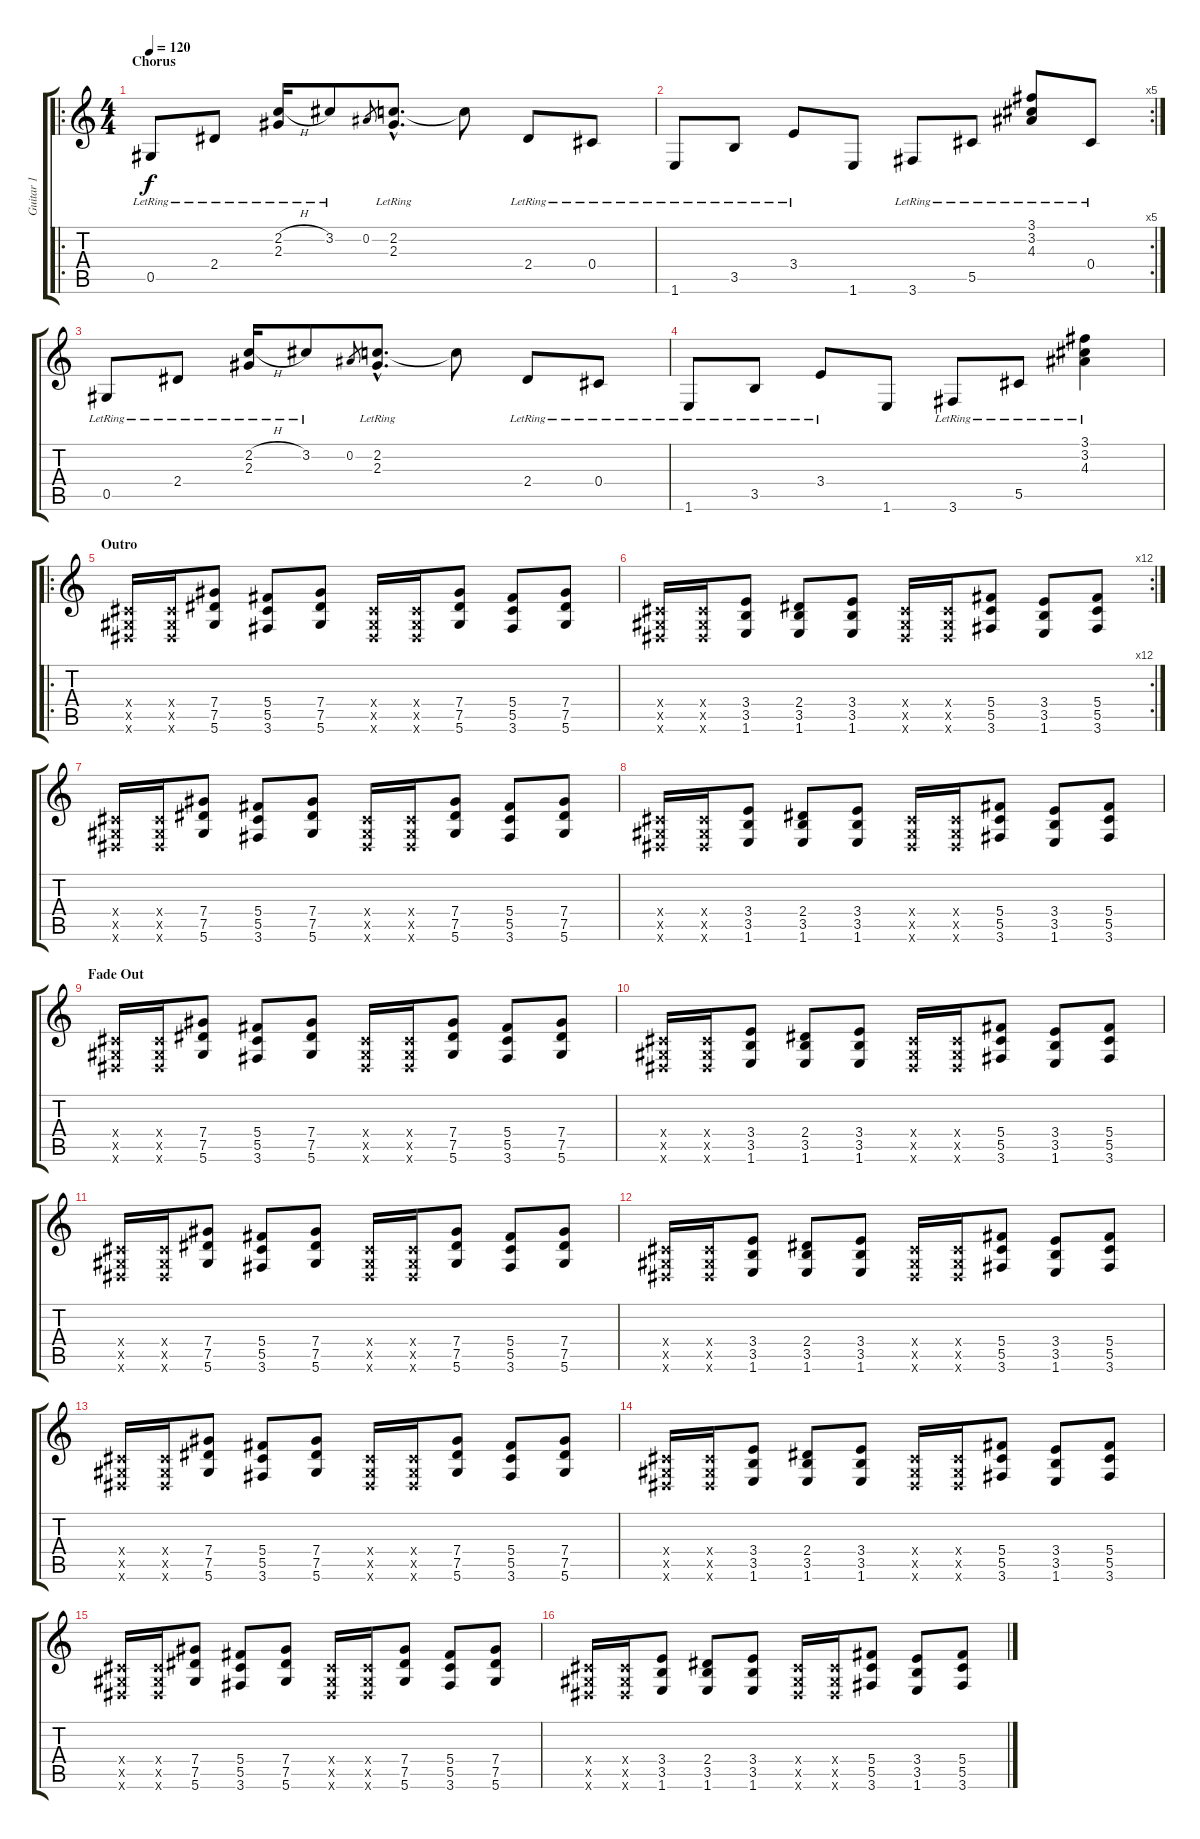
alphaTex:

\track ("Guitar 1" "Guitar 1") {instrument acousticguitarsteel}
\staff {score tabs}
\tuning (Eb4 Bb3 Gb3 Db3 Ab2 Eb2) {hide}
\ro
\ts (4 4)
\section ("" "Chorus")
\tempo 120
\clef g2
\ks c
0.5{lr}.8{dy f} 2.4{lr}.8 (2.2{h} 2.3{lr}).16 3.2{lr}.8 0.2.8{gr} (2.2{hac} 2.3{hac lr}).8{d} 2.2{t}.8 2.4{lr}.8 0.4{lr}.8 |
\rc 5
1.6{lr}.8 3.5{lr}.8 3.4{lr}.8 1.6.8 3.6{lr}.8 5.5{lr}.8 (3.1 3.2 4.3{lr}).8 0.4{lr}.8 |
0.5{lr}.8 2.4{lr}.8 (2.2{h} 2.3{lr}).16 3.2{lr}.8 0.2.8{gr} (2.2{hac} 2.3{hac lr}).8{d} 2.2{t}.8 2.4{lr}.8 0.4{lr}.8 |
1.6{lr}.8 3.5{lr}.8 3.4{lr}.8 1.6.8 3.6{lr}.8 5.5{lr}.8 (3.1 3.2 4.3{lr}).4 |
\ro
\section ("" "Outro")
(0.4{x} 0.5{x} 0.6{x}).16 (0.4{x} 0.5{x} 0.6{x}).16 (7.4 7.5 5.6).8 (5.4 5.5 3.6).8 (7.4 7.5 5.6).8 (0.4{x} 0.5{x} 0.6{x}).16 (0.4{x} 0.5{x} 0.6{x}).16 (7.4 7.5 5.6).8 (5.4 5.5 3.6).8 (7.4 7.5 5.6).8 |
\rc 12
(0.4{x} 0.5{x} 0.6{x}).16 (0.4{x} 0.5{x} 0.6{x}).16 (3.4 3.5 1.6).8 (2.4 3.5 1.6).8 (3.4 3.5 1.6).8 (0.4{x} 0.5{x} 0.6{x}).16 (0.4{x} 0.5{x} 0.6{x}).16 (5.4 5.5 3.6).8 (3.4 3.5 1.6).8 (5.4 5.5 3.6).8 |
(0.4{x} 0.5{x} 0.6{x}).16 (0.4{x} 0.5{x} 0.6{x}).16 (7.4 7.5 5.6).8 (5.4 5.5 3.6).8 (7.4 7.5 5.6).8 (0.4{x} 0.5{x} 0.6{x}).16 (0.4{x} 0.5{x} 0.6{x}).16 (7.4 7.5 5.6).8 (5.4 5.5 3.6).8 (7.4 7.5 5.6).8 |
(0.4{x} 0.5{x} 0.6{x}).16 (0.4{x} 0.5{x} 0.6{x}).16 (3.4 3.5 1.6).8 (2.4 3.5 1.6).8 (3.4 3.5 1.6).8 (0.4{x} 0.5{x} 0.6{x}).16 (0.4{x} 0.5{x} 0.6{x}).16 (5.4 5.5 3.6).8 (3.4 3.5 1.6).8 (5.4 5.5 3.6).8 |
\section ("" "Fade Out")
(0.4{x} 0.5{x} 0.6{x}).16 (0.4{x} 0.5{x} 0.6{x}).16 (7.4 7.5 5.6).8 (5.4 5.5 3.6).8 (7.4 7.5 5.6).8 (0.4{x} 0.5{x} 0.6{x}).16 (0.4{x} 0.5{x} 0.6{x}).16 (7.4 7.5 5.6).8 (5.4 5.5 3.6).8 (7.4 7.5 5.6).8 |
(0.4{x} 0.5{x} 0.6{x}).16 (0.4{x} 0.5{x} 0.6{x}).16 (3.4 3.5 1.6).8 (2.4 3.5 1.6).8 (3.4 3.5 1.6).8 (0.4{x} 0.5{x} 0.6{x}).16 (0.4{x} 0.5{x} 0.6{x}).16 (5.4 5.5 3.6).8 (3.4 3.5 1.6).8 (5.4 5.5 3.6).8 |
(0.4{x} 0.5{x} 0.6{x}).16 (0.4{x} 0.5{x} 0.6{x}).16 (7.4 7.5 5.6).8 (5.4 5.5 3.6).8 (7.4 7.5 5.6).8 (0.4{x} 0.5{x} 0.6{x}).16 (0.4{x} 0.5{x} 0.6{x}).16 (7.4 7.5 5.6).8 (5.4 5.5 3.6).8 (7.4 7.5 5.6).8 |
(0.4{x} 0.5{x} 0.6{x}).16 (0.4{x} 0.5{x} 0.6{x}).16 (3.4 3.5 1.6).8 (2.4 3.5 1.6).8 (3.4 3.5 1.6).8 (0.4{x} 0.5{x} 0.6{x}).16 (0.4{x} 0.5{x} 0.6{x}).16 (5.4 5.5 3.6).8 (3.4 3.5 1.6).8 (5.4 5.5 3.6).8 |
(0.4{x} 0.5{x} 0.6{x}).16 (0.4{x} 0.5{x} 0.6{x}).16 (7.4 7.5 5.6).8 (5.4 5.5 3.6).8 (7.4 7.5 5.6).8 (0.4{x} 0.5{x} 0.6{x}).16 (0.4{x} 0.5{x} 0.6{x}).16 (7.4 7.5 5.6).8 (5.4 5.5 3.6).8 (7.4 7.5 5.6).8 |
(0.4{x} 0.5{x} 0.6{x}).16 (0.4{x} 0.5{x} 0.6{x}).16 (3.4 3.5 1.6).8 (2.4 3.5 1.6).8 (3.4 3.5 1.6).8 (0.4{x} 0.5{x} 0.6{x}).16 (0.4{x} 0.5{x} 0.6{x}).16 (5.4 5.5 3.6).8 (3.4 3.5 1.6).8 (5.4 5.5 3.6).8 |
(0.4{x} 0.5{x} 0.6{x}).16{volume 0} (0.4{x} 0.5{x} 0.6{x}).16 (7.4 7.5 5.6).8 (5.4 5.5 3.6).8 (7.4 7.5 5.6).8 (0.4{x} 0.5{x} 0.6{x}).16 (0.4{x} 0.5{x} 0.6{x}).16 (7.4 7.5 5.6).8 (5.4 5.5 3.6).8 (7.4 7.5 5.6).8 |
(0.4{x} 0.5{x} 0.6{x}).16 (0.4{x} 0.5{x} 0.6{x}).16 (3.4 3.5 1.6).8 (2.4 3.5 1.6).8 (3.4 3.5 1.6).8 (0.4{x} 0.5{x} 0.6{x}).16 (0.4{x} 0.5{x} 0.6{x}).16 (5.4 5.5 3.6).8 (3.4 3.5 1.6).8 (5.4 5.5 3.6).8
